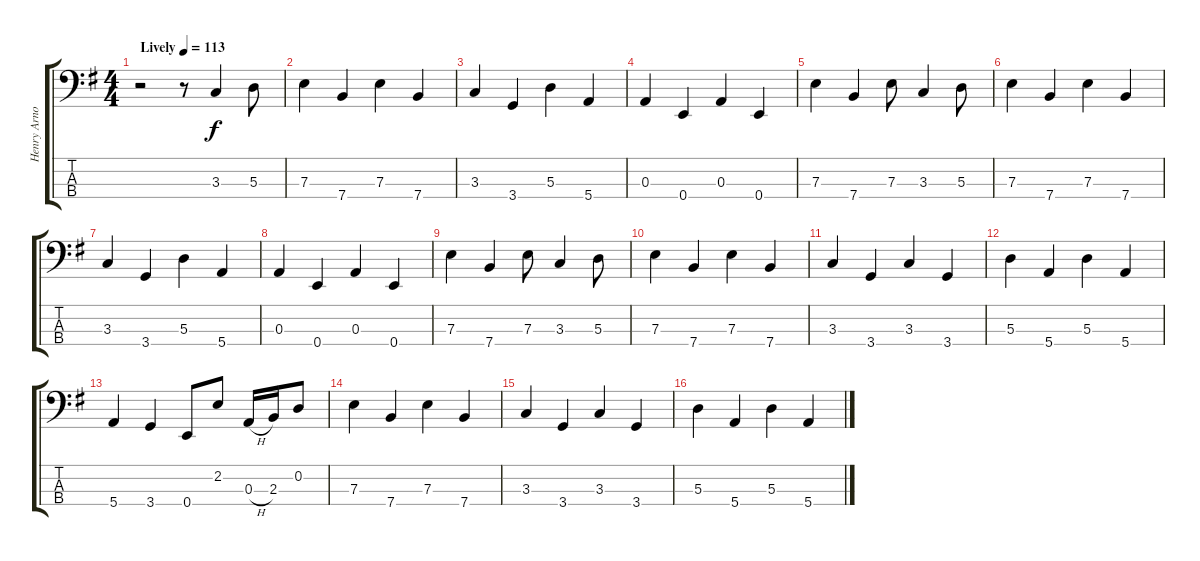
\track ("Henry Arnold Dalton Bass" "Henry Arno") {instrument electricbassfinger}
\staff {score tabs}
\tuning (G2 D2 A1 E1) {hide}
\ts (4 4)
\tempo (113 "Lively")
\clef f4
\ks eminor
r.2{dy f instrument electricbassfinger} r.8 3.3.4 5.3.8 |
7.3.4 7.4.4 7.3.4 7.4.4 |
3.3.4 3.4.4 5.3.4 5.4.4 |
0.3.4 0.4.4 0.3.4 0.4.4 |
7.3.4 7.4.4 7.3.8 3.3.4 5.3.8 |
7.3.4 7.4.4 7.3.4 7.4.4 |
3.3.4 3.4.4 5.3.4 5.4.4 |
0.3.4 0.4.4 0.3.4 0.4.4 |
7.3.4 7.4.4 7.3.8 3.3.4 5.3.8 |
7.3.4 7.4.4 7.3.4 7.4.4 |
3.3.4 3.4.4 3.3.4 3.4.4 |
5.3.4 5.4.4 5.3.4 5.4.4 |
5.4.4 3.4.4 0.4.8 2.2.8 0.3{h}.16 2.3.16 0.2.8 |
7.3.4 7.4.4 7.3.4 7.4.4 |
3.3.4 3.4.4 3.3.4 3.4.4 |
5.3.4 5.4.4 5.3.4 5.4.4
